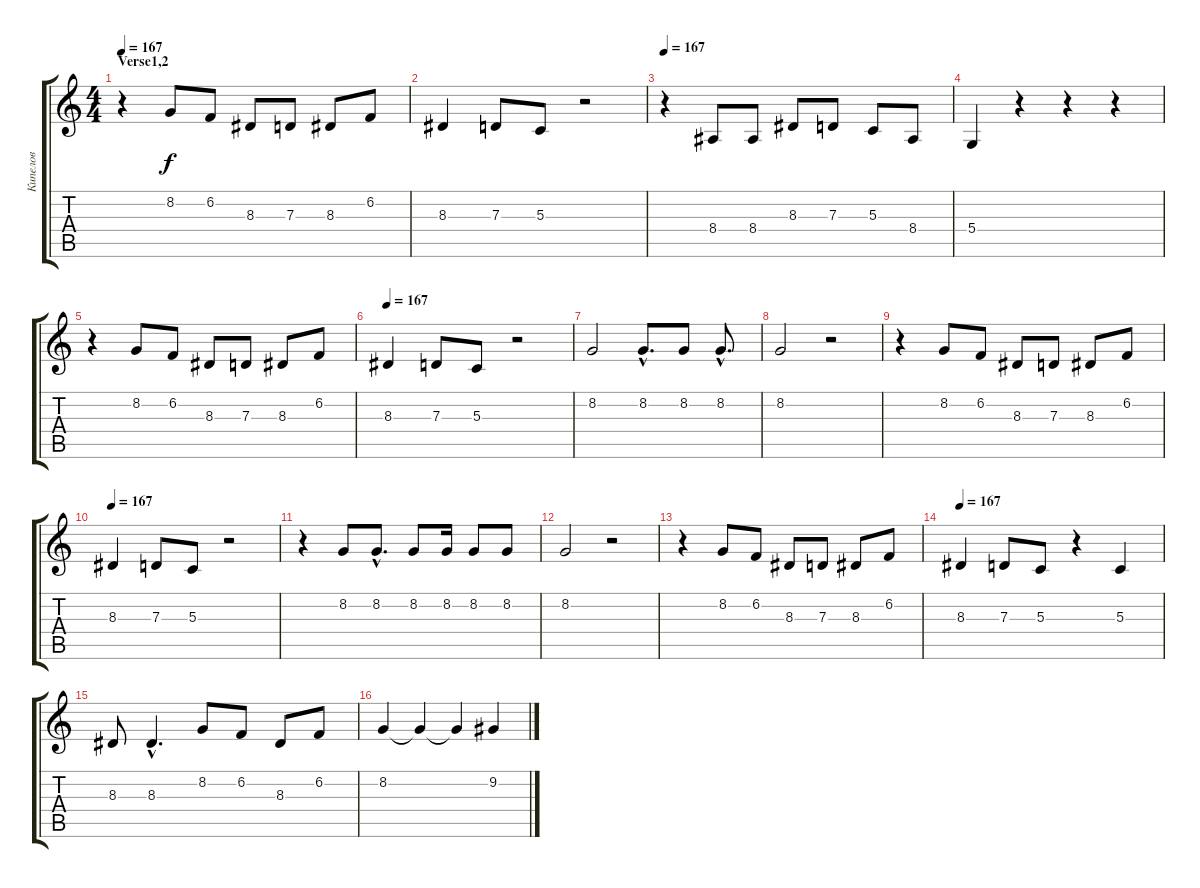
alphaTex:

\track ("Кипелов" "Кипелов") {instrument tenorsax}
\staff {score tabs}
\tuning (E4 B3 G3 D3 A2 E2) {hide}
\ts (4 4)
\section ("" "Verse1,2")
\tempo 167
\clef g2
\ks c
r.4{dy f} 8.2.8 6.2.8 8.3.8 7.3.8 8.3.8 6.2.8 |
8.3.4 7.3.8 5.3.8 r.2 |
\tempo 167
r.4 8.4.8 8.4.8 8.3.8 7.3.8 5.3.8 8.4.8 |
5.4.4 r.4 r.4 r.4 |
r.4 8.2.8 6.2.8 8.3.8 7.3.8 8.3.8 6.2.8 |
\tempo 167
8.3.4 7.3.8 5.3.8 r.2 |
8.2.2 8.2{hac}.8{d} 8.2.8 8.2{hac}.8{d} |
8.2.2 r.2 |
r.4 8.2.8 6.2.8 8.3.8 7.3.8 8.3.8 6.2.8 |
\tempo 167
8.3.4 7.3.8 5.3.8 r.2 |
r.4 8.2.8 8.2{hac}.8{d} 8.2.8 8.2.16 8.2.8 8.2.8 |
8.2.2 r.2 |
r.4 8.2.8 6.2.8 8.3.8 7.3.8 8.3.8 6.2.8 |
\tempo 167
8.3.4 7.3.8 5.3.8 r.4 5.3.4 |
8.3.8 8.3{hac}.4{d} 8.2.8 6.2.8 8.3.8 6.2.8 |
8.2.4 8.2{t}.4 8.2{t}.4 9.2.4
